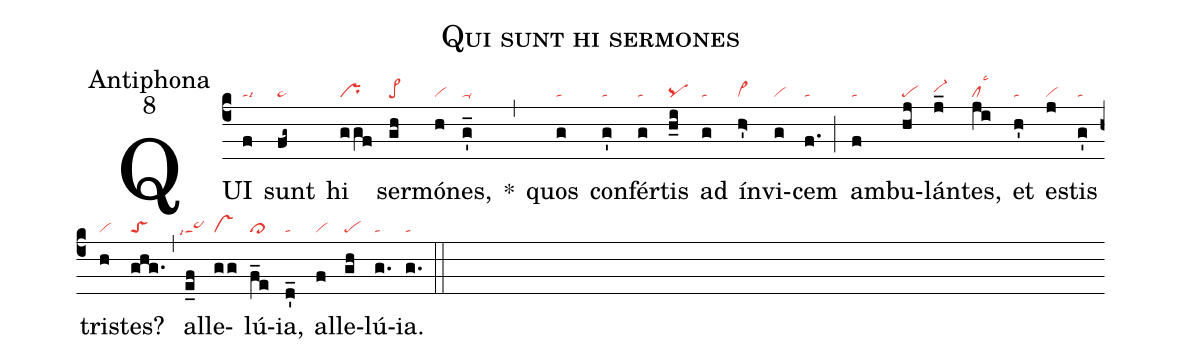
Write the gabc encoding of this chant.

name:Qui sunt hi sermones;
office-part:Antiphona;
mode:8;
nabc-lines: 1;
%%
(c4)
QUI(f|talsi3) sunt(fg~|ta>) hi(ggf|pr) ser(gh|pe>)mó(h|vi)nes,(g'_|ta-) *(,)
quos(g|ta) con(g'|ta)fér(g|ta)tis(h_i|pq) ad(g|ta)
ín(h>'|vi>)vi(g|vi)cem(f.|ta) (;)
am(f|ta)bu(hj|pe)lán(j_|vi-hh)tes,(ji|cllsc3) et(h'|ta) e(j|vi)stis(g'|ta)
tri(h|vi)stes?(ghg.|toS) (,)
al(e_f|``pe>2lsi7)le(gg|vs)lú(f_e|cl>)ia,(d'_|ta)
al(f|vi)le(gh|pe)lú(g.|ta)ia.(g.|ta) (::)
